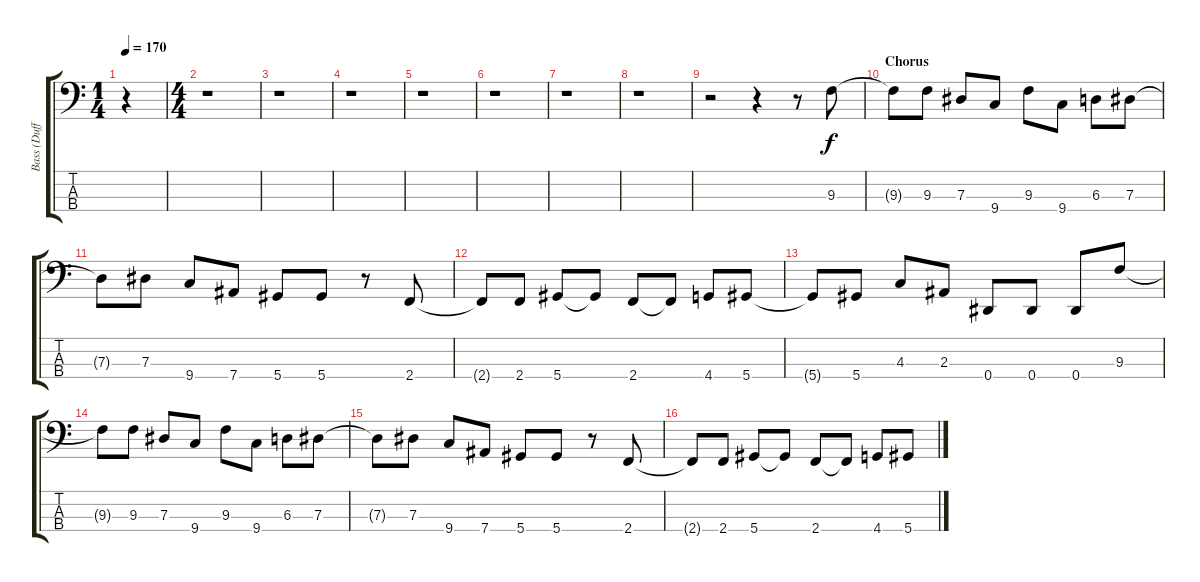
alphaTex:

\track ("Bass (Duff)" "Bass (Duff") {instrument electricbasspick}
\staff {score tabs}
\tuning (Gb2 Db2 Ab1 Eb1) {hide}
\ts (1 4)
\tempo 170
\clef f4
\ks c
r.4{dy f instrument electricbasspick} |
\ts (4 4)
r.1 |
r.1 |
r.1 |
r.1 |
r.1 |
r.1 |
r.1 |
r.2 r.4 r.8 9.3.8 |
\section ("" "Chorus")
9.3{t}.8 9.3.8 7.3.8 9.4.8 9.3.8 9.4.8 6.3.8 7.3.8 |
7.3{t}.8 7.3.8 9.4.8 7.4.8 5.4.8 5.4.8 r.8 2.4.8 |
2.4{t}.8 2.4.8 5.4.8 5.4{t}.8 2.4.8 2.4{t}.8 4.4.8 5.4.8 |
5.4{t}.8 5.4.8 4.3.8 2.3.8 0.4.8 0.4.8 0.4.8 9.3.8 |
9.3{t}.8 9.3.8 7.3.8 9.4.8 9.3.8 9.4.8 6.3.8 7.3.8 |
7.3{t}.8 7.3.8 9.4.8 7.4.8 5.4.8 5.4.8 r.8 2.4.8 |
2.4{t}.8 2.4.8 5.4.8 5.4{t}.8 2.4.8 2.4{t}.8 4.4.8 5.4.8
